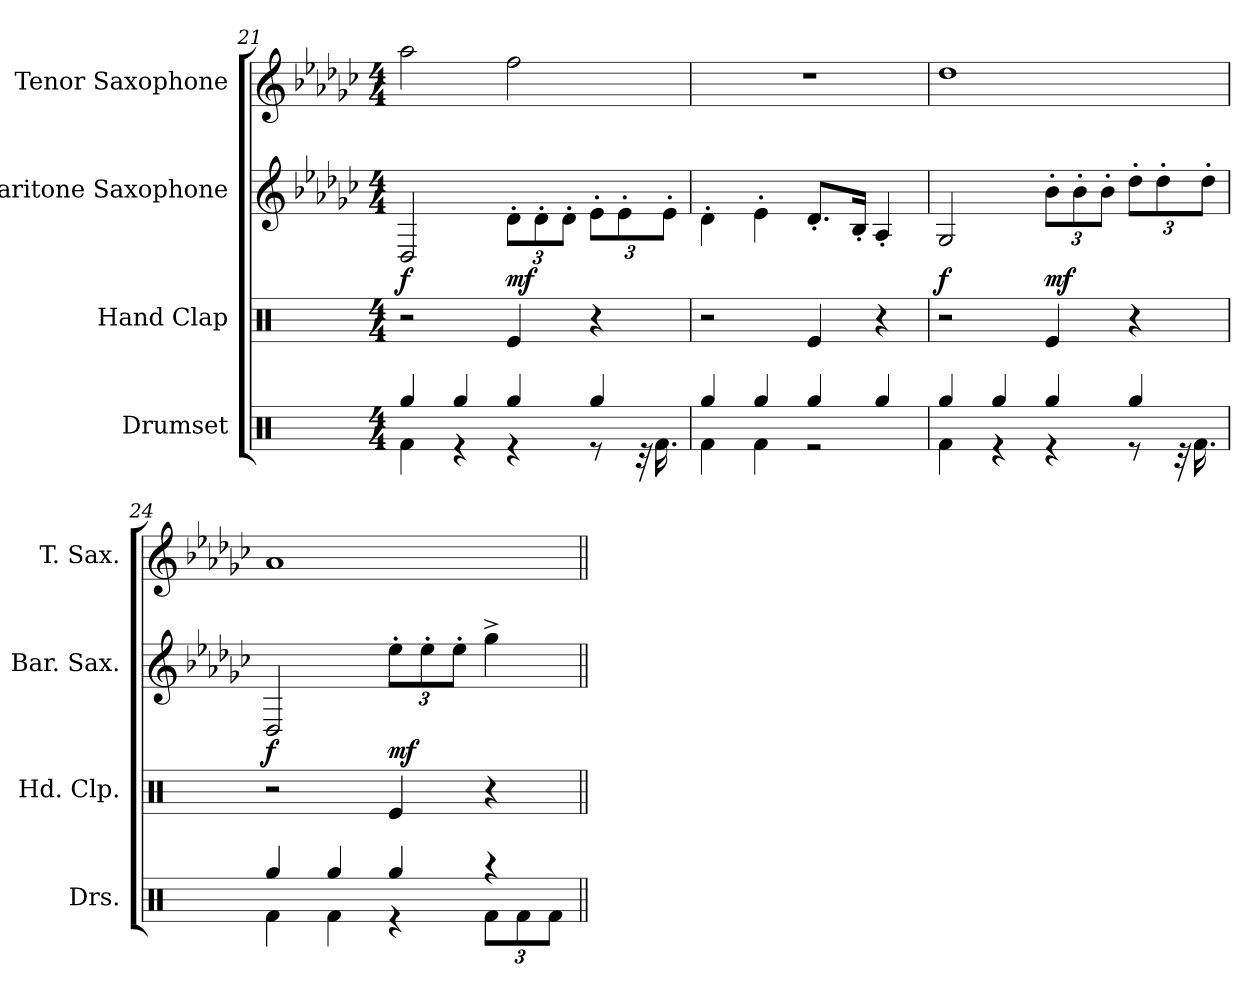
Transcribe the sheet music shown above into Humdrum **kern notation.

**kern	**kern	**kern	**dynam	**kern
*part4	*part3	*part2	*part2	*part1
*staff4	*staff3	*staff2	*staff2	*staff1
*I"Drumset	*I"Hand Clap	*I"Baritone Saxophone	*	*I"Tenor Saxophone
*I'Drs.	*I'Hd. Clp.	*I'Bar. Sax.	*	*I'T. Sax.
*clefX	*clefX	*clefG2	*	*clefG2
*	*	*ITrd12c21	*	*ITrd8c14
*k[]	*k[]	*k[b-e-a-d-g-c-]	*	*k[b-e-a-d-g-c-]
*M4/4	*M4/4	*M4/4	*	*M4/4
=21	=21	=21	=21	=21
*^	*	*	*	*
!	!	!	!	!LO:DY:b	!
4Rgg/	4Rf\	2r	2DD-/	f	2a-\
4Rgg/	4r	.	.	.	.
*	*	*	*Xbrackettup	*	*
!	!	!	!	!LO:DY:b	!
4Rgg/	4r	4Re/	12D-'\L	mf	2f\
.	.	.	12D-'\	.	.
.	.	.	12D-'\J	.	.
4Rgg/	8r	4r	12E-'\L	.	.
.	.	.	12E-'\	.	.
.	32r	.	.	.	.
.	16.Rf\	.	.	.	.
.	.	.	12E-'\J	.	.
=22	=22	=22	=22	=22	=22
4Rgg/	4Rf\	2r	4D-'\	.	1r
4Rgg/	4Rf\	.	4E-'\	.	.
4Rgg/	2r	4Re/	8.D-'/L	.	.
.	.	.	16BB-'/Jk	.	.
4Rgg/	.	4r	4AA-'/	.	.
=23	=23	=23	=23	=23	=23
!	!	!	!	!LO:DY:b	!
4Rgg/	4Rf\	2r	2GG-/	f	1d-
4Rgg/	4r	.	.	.	.
!	!	!	!	!LO:DY:b	!
4Rgg/	4r	4Re/	12B-'\L	mf	.
.	.	.	12B-'\	.	.
.	.	.	12B-'\J	.	.
4Rgg/	8r	4r	12d-'\L	.	.
.	.	.	12d-'\	.	.
.	32r	.	.	.	.
.	16.Rf\	.	.	.	.
.	.	.	12d-'\J	.	.
!!LO:LB:g=z
=24	=24	=24	=24	=24	=24
!	!	!	!	!LO:DY:b	!
4Rgg/	4Rf\	2r	2DD-/	f	1A-
4Rgg/	4Rf\	.	.	.	.
!	!	!	!	!LO:DY:b	!
4Rgg/	4r	4Re/	12e-'\L	mf	.
.	.	.	12e-'\	.	.
.	.	.	12e-'\J	.	.
*	*Xbrackettup	*	*	*	*
4r	12Rf\L	4r	4g-^\	.	.
.	12Rf\	.	.	.	.
.	12Rf\J	.	.	.	.
*v	*v	*	*	*	*
=||	=||	=||	=||	=||
*-	*-	*-	*-	*-
